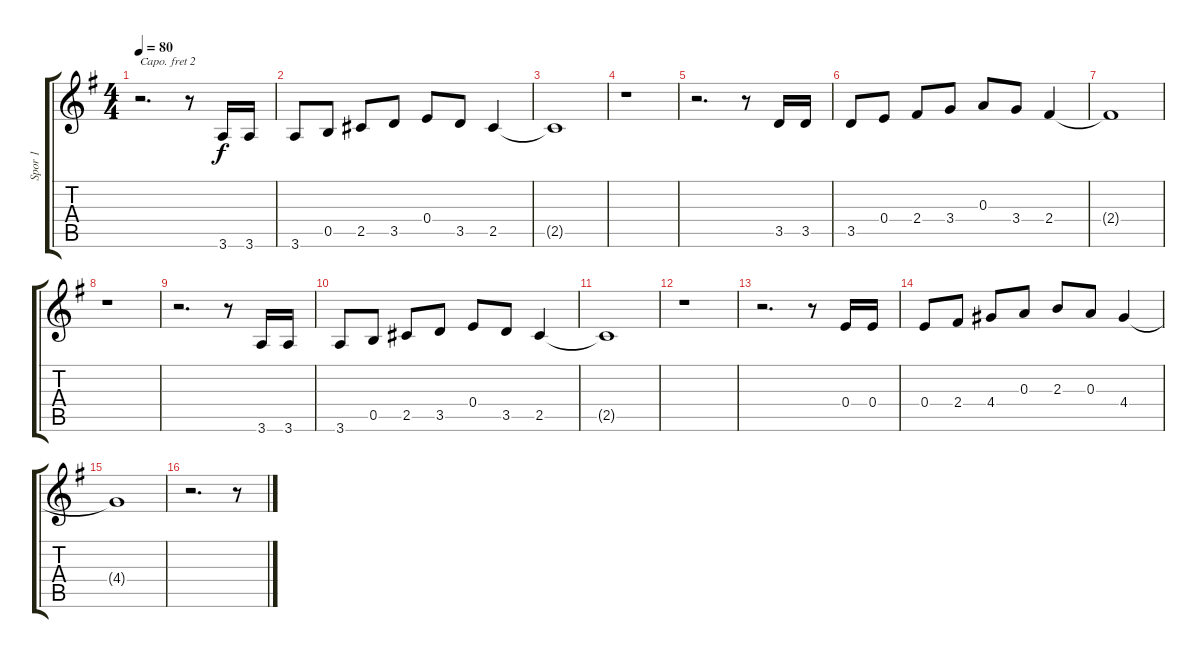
\track ("Spor 1" "Spor 1") {instrument acousticguitarsteel}
\staff {score tabs}
\capo 2
\tuning (E4 B3 G3 D3 A2 E2) {hide}
\ts (4 4)
\tempo 80
\clef g2
\ks g
r.2{d dy f} r.8 3.6.16 3.6.16 |
3.6.8 0.5.8 2.5.8 3.5.8 0.4.8 3.5.8 2.5.4 |
2.5{t}.1 |
r.1 |
r.2{d} r.8 3.5.16 3.5.16 |
3.5.8 0.4.8 2.4.8 3.4.8 0.3.8 3.4.8 2.4.4 |
2.4{t}.1 |
r.1 |
r.2{d} r.8 3.6.16 3.6.16 |
3.6.8 0.5.8 2.5.8 3.5.8 0.4.8 3.5.8 2.5.4 |
2.5{t}.1 |
r.1 |
r.2{d} r.8 0.4.16 0.4.16 |
0.4.8 2.4.8 4.4.8 0.3.8 2.3.8 0.3.8 4.4.4 |
4.4{t}.1 |
r.2{d} r.8
